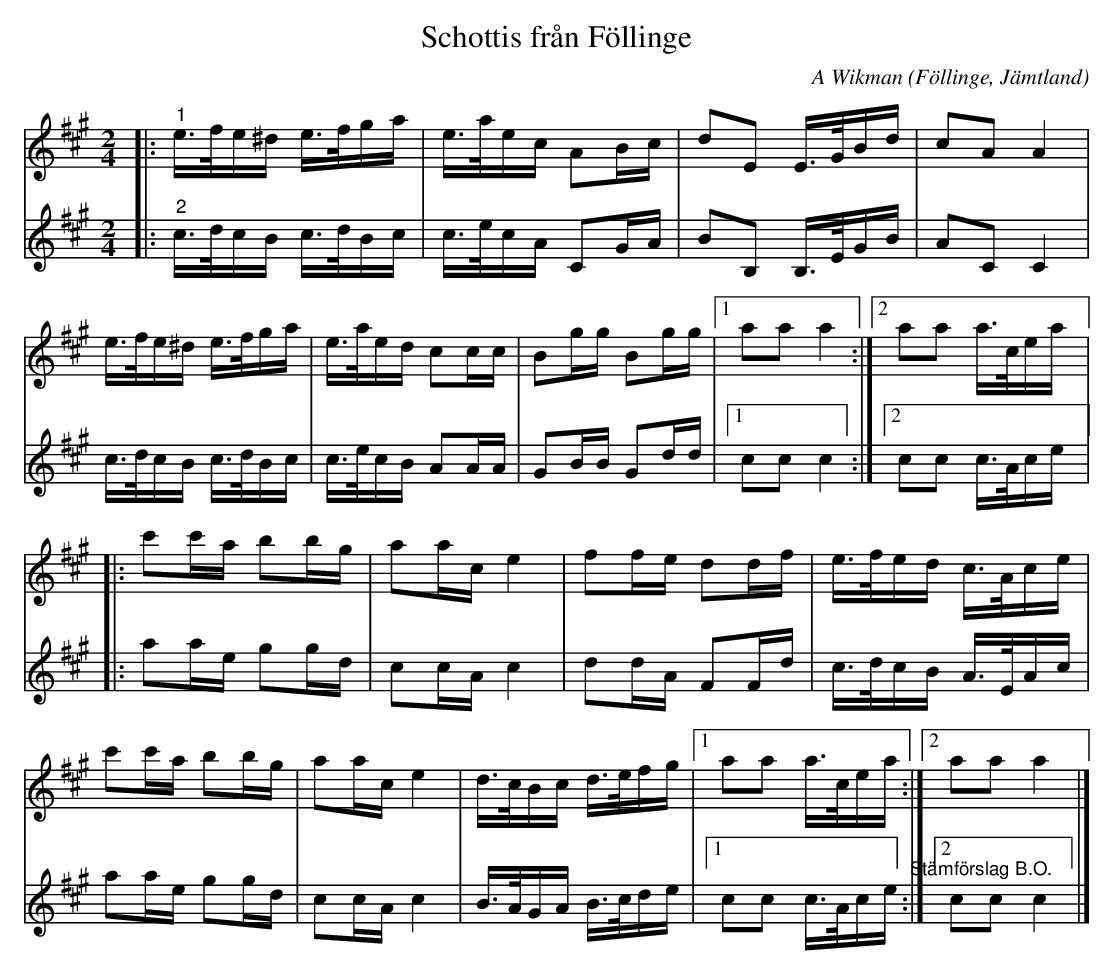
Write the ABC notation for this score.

X:1
T:Schottis från Föllinge
C:A Wikman
O:Föllinge, Jämtland
L:1/16
M:2/4
K:A
V:1
|:"^1" e>fe^d e>fga | e>aec A2Bc | d2E2 E>GBd | c2A2 A4 |
e>fe^d e>fga | e>aed c2cc | B2gg B2gg |1 a2a2 a4 :|2 a2a2 a>cea |:
c'2c'a b2bg | a2ac e4 | f2fe d2df | e>fed c>Ace |
c'2c'a b2bg | a2ac e4 | d>cBc d>efg |1 a2a2 a>cea :|2 a2a2 a4 |]
V:2
|:"^2" c>dcB c>dBc | c>ecA C2GA | B2B,2 B,>EGB | A2C2 C4 |
c>dcB c>dBc | c>ecB A2AA | G2BB G2dd |1 c2c2 c4 :|2 c2c2 c>Ace |:
a2ae g2gd | c2cA c4 | d2dA F2Fd | c>dcB A>EAc |
a2ae g2gd | c2cA c4 | B>AGA B>cde |1 c2c2 c>Ace"^Stämförslag B.O." :|2 c2c2 c4 |]
